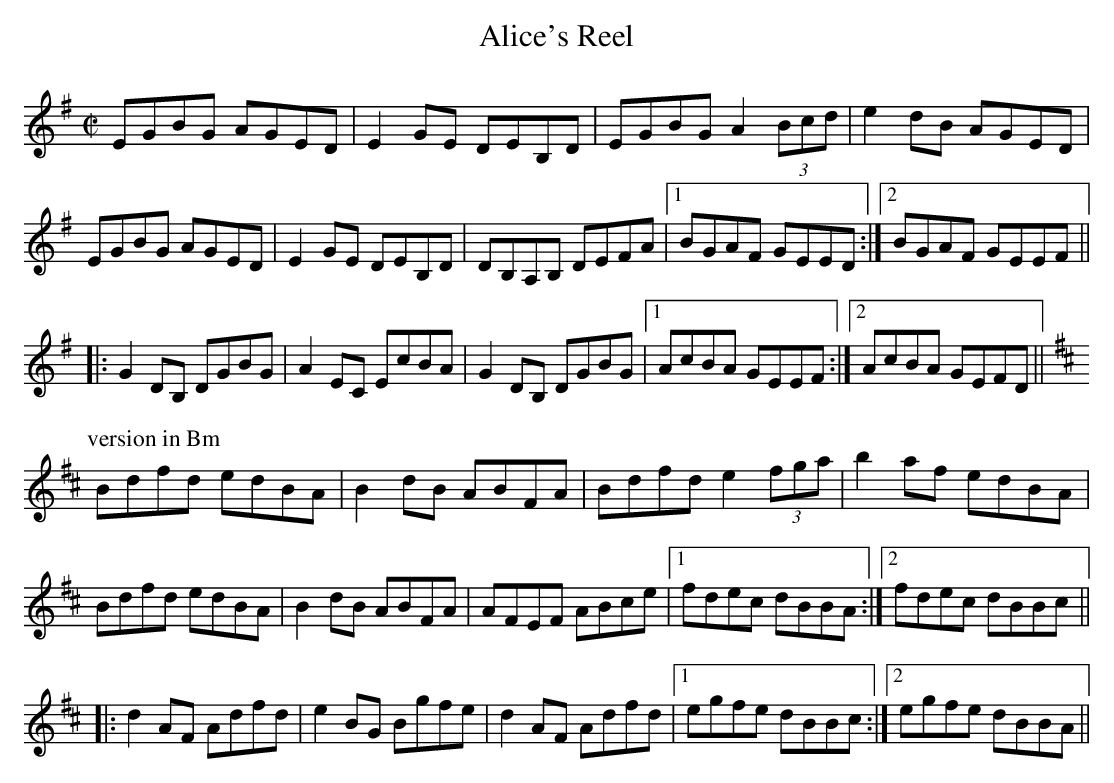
X:1
T: Alice's Reel
M: C|
K: Em
EGBG AGED|E2GE DEB,D|EGBG A2 (3Bcd|e2dB AGED|
EGBG AGED|E2GE DEB,D|DB,A,B, DEFA|1 BGAF GEED:|2 BGAF GEEF||
|:G2DB, DGBG|A2EC EcBA|G2DB, DGBG|1 AcBA GEEF:|2 AcBA GEFD||
w: %blank line
w: %blank line
P: version in Bm
K: Bm
Bdfd edBA|B2dB ABFA|Bdfd e2 (3fga|b2af edBA|
Bdfd edBA|B2dB ABFA|AFEF ABce|1 fdec dBBA:|2 fdec dBBc||
|:d2AF Adfd|e2BG Bgfe|d2AF Adfd|1 egfe dBBc:|2 egfe dBBA||
